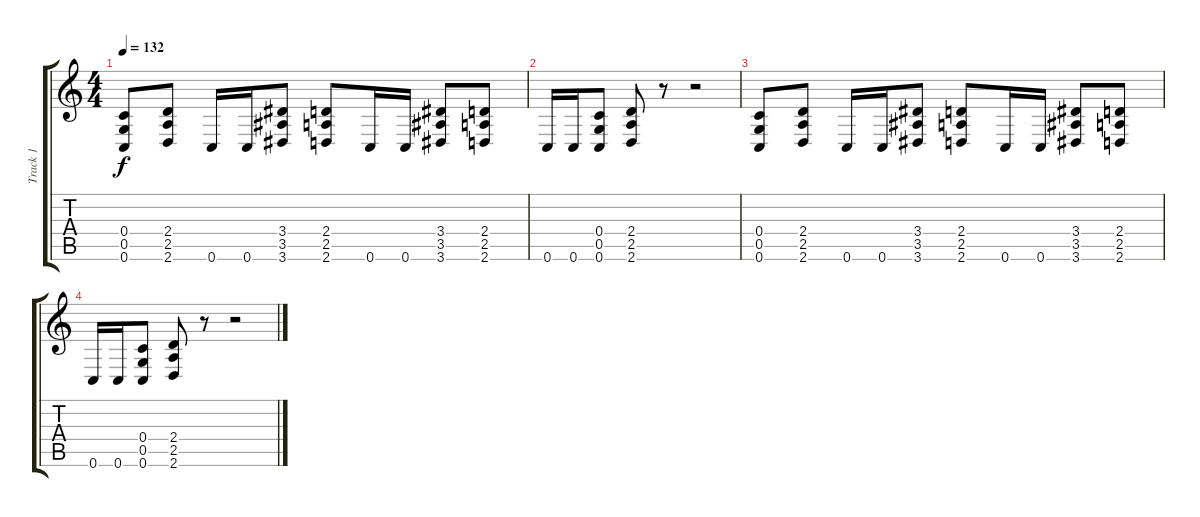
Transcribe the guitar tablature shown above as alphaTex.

\track ("Track 1" "Track 1") {instrument distortionguitar}
\staff {score tabs}
\tuning (D4 A3 F3 C3 G2 C2) {hide}
\ts (4 4)
\tempo 132
\clef g2
\ks c
(0.4 0.5 0.6).8{dy f} (2.4 2.5 2.6).8 0.6.16 0.6.16 (3.4 3.5 3.6).8 (2.4 2.5 2.6).8 0.6.16 0.6.16 (3.4 3.5 3.6).8 (2.4 2.5 2.6).8 |
0.6.16 0.6.16 (0.4 0.5 0.6).8 (2.4 2.5 2.6).8 r.8 r.2 |
(0.4 0.5 0.6).8 (2.4 2.5 2.6).8 0.6.16 0.6.16 (3.4 3.5 3.6).8 (2.4 2.5 2.6).8 0.6.16 0.6.16 (3.4 3.5 3.6).8 (2.4 2.5 2.6).8 |
0.6.16 0.6.16 (0.4 0.5 0.6).8 (2.4 2.5 2.6).8 r.8 r.2
